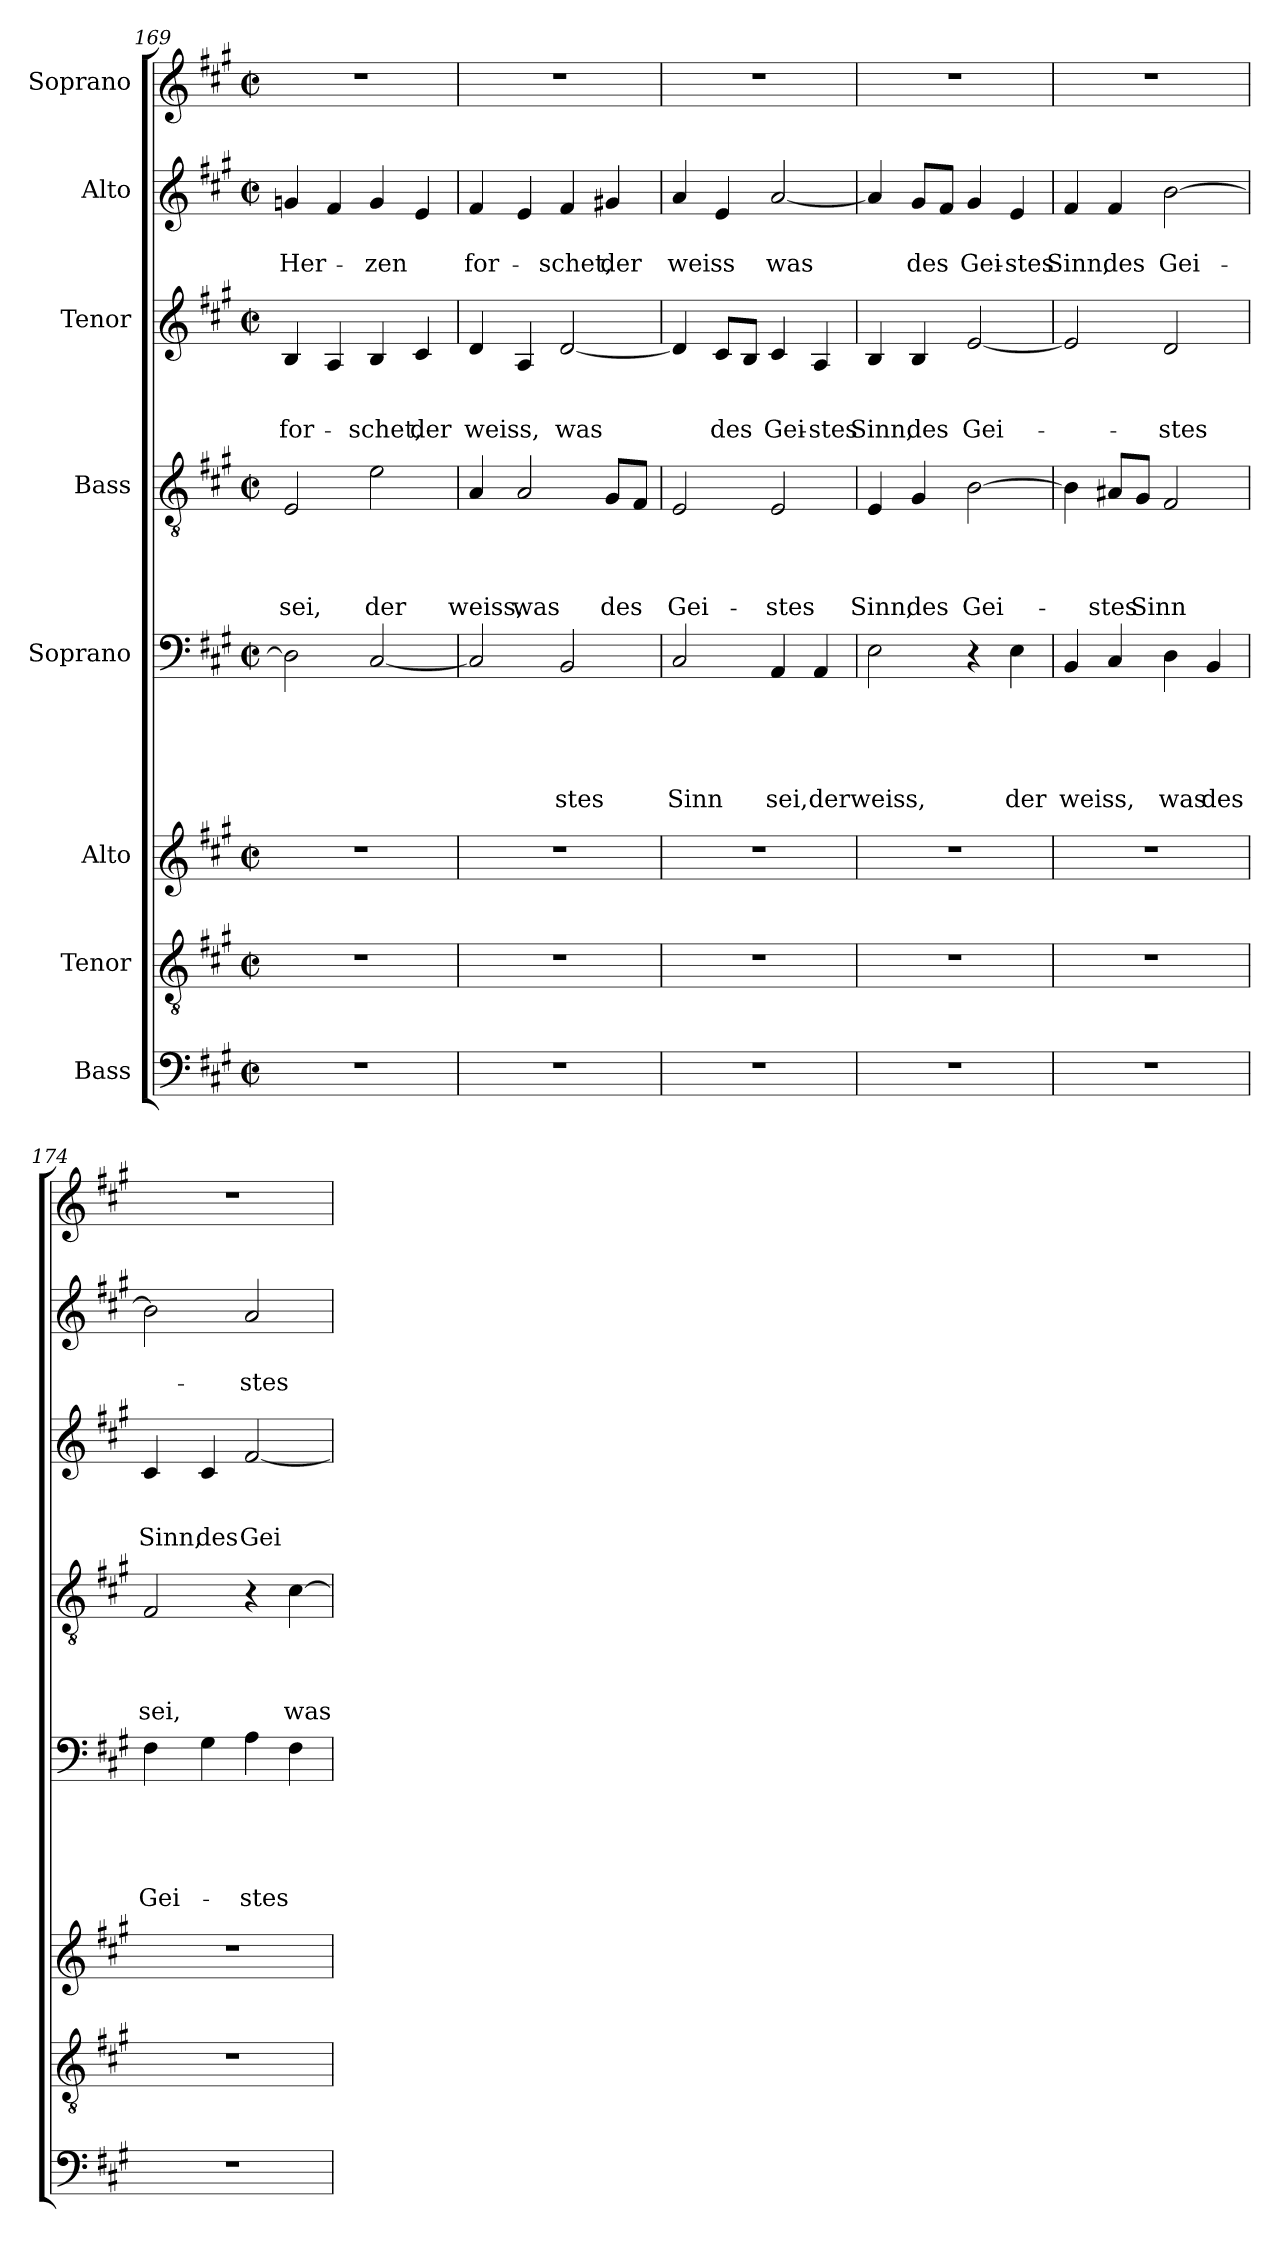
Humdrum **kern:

**kern	**kern	**kern	**kern	**text	**text	**text	**text	**text	**kern	**text	**text	**text	**text	**kern	**text	**text	**text	**kern	**text	**text	**kern
*part8	*part7	*part6	*part5	*part5	*part5	*part5	*part5	*part5	*part4	*part4	*part4	*part4	*part4	*part3	*part3	*part3	*part3	*part2	*part2	*part2	*part1
*staff8	*staff7	*staff6	*staff5	*staff5	*staff5	*staff5	*staff5	*staff5	*staff4	*staff4	*staff4	*staff4	*staff4	*staff3	*staff3	*staff3	*staff3	*staff2	*staff2	*staff2	*staff1
*I"Bass	*I"Tenor	*I"Alto	*I"Soprano	*	*	*	*	*	*I"Bass	*	*	*	*	*I"Tenor	*	*	*	*I"Alto	*	*	*I"Soprano
!!LO:PB:g=z
*clefF4	*clefGv2	*clefG2	*clefF4	*	*	*	*	*	*clefGv2	*	*	*	*	*clefG2	*	*	*	*clefG2	*	*	*clefG2
*k[f#c#g#]	*k[f#c#g#]	*k[f#c#g#]	*k[f#c#g#]	*	*	*	*	*	*k[f#c#g#]	*	*	*	*	*k[f#c#g#]	*	*	*	*k[f#c#g#]	*	*	*k[f#c#g#]
*A:	*A:	*A:	*A:	*	*	*	*	*	*A:	*	*	*	*	*A:	*	*	*	*A:	*	*	*A:
*M2/2	*M2/2	*M2/2	*M2/2	*	*	*	*	*	*M2/2	*	*	*	*	*M2/2	*	*	*	*M2/2	*	*	*M2/2
*met(c|)	*met(c|)	*met(c|)	*met(c|)	*	*	*	*	*	*met(c|)	*	*	*	*	*met(c|)	*	*	*	*met(c|)	*	*	*met(c|)
=169	=169	=169	=169	=169	=169	=169	=169	=169	=169	=169	=169	=169	=169	=169	=169	=169	=169	=169	=169	=169	=169
!	!	!	!	!	!	!	!	!	!	!	!	!	!LO:LY:b	!	!	!	!LO:LY:b	!	!	!LO:LY:b	!
1r	1r	1r	2D\]	.	.	.	.	.	2E/	.	.	.	sei,	4B/	.	.	for-	4gn/	.	Her-	1r
.	.	.	.	.	.	.	.	.	.	.	.	.	.	4A/	.	.	.	4f#/	.	.	.
!	!	!	!	!	!	!	!	!	!	!	!	!	!LO:LY:b	!	!	!	!LO:LY:b	!	!	!LO:LY:b	!
.	.	.	[<2C#/	.	.	.	.	.	2e\	.	.	.	der	4B/	.	.	-schet,	4g/	.	-zen	.
!	!	!	!	!	!	!	!	!	!	!	!	!	!	!	!	!	!LO:LY:b	!	!	!	!
.	.	.	.	.	.	.	.	.	.	.	.	.	.	4c#/	.	.	der	4e/	.	.	.
=170	=170	=170	=170	=170	=170	=170	=170	=170	=170	=170	=170	=170	=170	=170	=170	=170	=170	=170	=170	=170	=170
!	!	!	!	!	!	!	!	!	!	!	!	!	!LO:LY:b	!	!	!	!LO:LY:b	!	!	!LO:LY:b	!
1r	1r	1r	2C#/]	.	.	.	.	.	4A/	.	.	.	weiss,	4d/	.	.	weiss,	4f#/	.	for-	1r
!	!	!	!	!	!	!	!	!	!	!	!	!	!LO:LY:b	!	!	!	!	!	!	!	!
.	.	.	.	.	.	.	.	.	2A/	.	.	.	was	4A/	.	.	.	4e/	.	.	.
!	!	!	!	!	!	!	!	!LO:LY:b	!	!	!	!	!	!	!	!	!LO:LY:b	!	!	!LO:LY:b	!
.	.	.	2BB/	.	.	.	.	-stes	.	.	.	.	.	[<2d/	.	.	was	4f#/	.	-schet,	.
!	!	!	!	!	!	!	!	!	!	!	!	!	!LO:LY:b	!	!	!	!	!	!	!LO:LY:b	!
.	.	.	.	.	.	.	.	.	8G#/L	.	.	.	des	.	.	.	.	4g#X/	.	der	.
.	.	.	.	.	.	.	.	.	8F#/J	.	.	.	.	.	.	.	.	.	.	.	.
=171	=171	=171	=171	=171	=171	=171	=171	=171	=171	=171	=171	=171	=171	=171	=171	=171	=171	=171	=171	=171	=171
!	!	!	!	!	!	!	!	!LO:LY:b	!	!	!	!	!LO:LY:b	!	!	!	!	!	!	!LO:LY:b	!
1r	1r	1r	2C#/	.	.	.	.	Sinn	2E/	.	.	.	Gei-	4d/]	.	.	.	4a/	.	weiss	1r
!	!	!	!	!	!	!	!	!	!	!	!	!	!	!	!	!	!LO:LY:b	!	!	!	!
.	.	.	.	.	.	.	.	.	.	.	.	.	.	8c#/L	.	.	des	4e/	.	.	.
.	.	.	.	.	.	.	.	.	.	.	.	.	.	8B/J	.	.	.	.	.	.	.
!	!	!	!	!	!	!	!	!LO:LY:b	!	!	!	!	!LO:LY:b	!	!	!	!LO:LY:b	!	!	!LO:LY:b	!
.	.	.	4AA/	.	.	.	.	sei,	2E/	.	.	.	-stes	4c#/	.	.	Gei-	[<2a/	.	was	.
!	!	!	!	!	!	!	!	!LO:LY:b	!	!	!	!	!	!	!	!	!LO:LY:b:rj	!	!	!	!
.	.	.	4AA/	.	.	.	.	derweiss,	.	.	.	.	.	4A/	.	.	-stes	.	.	.	.
=172	=172	=172	=172	=172	=172	=172	=172	=172	=172	=172	=172	=172	=172	=172	=172	=172	=172	=172	=172	=172	=172
!	!	!	!	!	!	!	!	!	!	!	!	!	!LO:LY:b	!	!	!	!LO:LY:b	!	!	!	!
1r	1r	1r	2E\	.	.	.	.	.	4E/	.	.	.	Sinn,	4B/	.	.	Sinn,	4a/]	.	.	1r
!	!	!	!	!	!	!	!	!	!	!	!	!	!LO:LY:b	!	!	!	!LO:LY:b	!	!	!LO:LY:b	!
.	.	.	.	.	.	.	.	.	4G#/	.	.	.	des	4B/	.	.	des	8g#/L	.	des	.
.	.	.	.	.	.	.	.	.	.	.	.	.	.	.	.	.	.	8f#/J	.	.	.
!	!	!	!	!	!	!	!	!	!	!	!	!	!LO:LY:b	!	!	!	!LO:LY:b	!	!	!LO:LY:b	!
.	.	.	4r	.	.	.	.	.	[>2B\	.	.	.	Gei-	[<2e/	.	.	Gei-	4g#/	.	Gei-	.
!	!	!	!	!	!	!	!	!LO:LY:b	!	!	!	!	!	!	!	!	!	!	!	!LO:LY:b:rj	!
.	.	.	4E\	.	.	.	.	der	.	.	.	.	.	.	.	.	.	4e/	.	-stes	.
=173	=173	=173	=173	=173	=173	=173	=173	=173	=173	=173	=173	=173	=173	=173	=173	=173	=173	=173	=173	=173	=173
!	!	!	!	!	!	!	!	!LO:LY:b	!	!	!	!	!	!	!	!	!	!	!	!LO:LY:b	!
1r	1r	1r	4BB/	.	.	.	.	weiss,	4B\]	.	.	.	.	2e/]	.	.	.	4f#/	.	Sinn,	1r
!	!	!	!	!	!	!	!	!	!	!	!	!	!LO:LY:b	!	!	!	!	!	!	!LO:LY:b	!
.	.	.	4C#/	.	.	.	.	.	8A#X/L	.	.	.	-stes	.	.	.	.	4f#/	.	des	.
!	!	!	!	!	!	!	!	!	!	!	!	!	!LO:LY:b	!	!	!	!	!	!	!	!
.	.	.	.	.	.	.	.	.	8G#/J	.	.	.	Sinn	.	.	.	.	.	.	.	.
!	!	!	!	!	!	!	!	!LO:LY:b	!	!	!	!	!	!	!	!	!LO:LY:b	!	!	!LO:LY:b	!
.	.	.	4D\	.	.	.	.	was	2F#/	.	.	.	.	2d/	.	.	-stes	[>2b\	.	Gei-	.
!	!	!	!	!	!	!	!	!LO:LY:b	!	!	!	!	!	!	!	!	!	!	!	!	!
.	.	.	4BB/	.	.	.	.	des	.	.	.	.	.	.	.	.	.	.	.	.	.
=174	=174	=174	=174	=174	=174	=174	=174	=174	=174	=174	=174	=174	=174	=174	=174	=174	=174	=174	=174	=174	=174
!	!	!	!	!	!	!	!	!LO:LY:b	!	!	!	!	!LO:LY:b	!	!	!	!LO:LY:b	!	!	!	!
1r	1r	1r	4F#\	.	.	.	.	Gei-	2F#/	.	.	.	sei,	4c#/	.	.	Sinn,	2b\]	.	.	1r
!	!	!	!	!	!	!	!	!	!	!	!	!	!	!	!	!	!LO:LY:b	!	!	!	!
.	.	.	4G#\	.	.	.	.	.	.	.	.	.	.	4c#/	.	.	des	.	.	.	.
!	!	!	!	!	!	!	!	!LO:LY:b	!	!	!	!	!	!	!	!	!LO:LY:b	!	!	!LO:LY:b	!
.	.	.	4A\	.	.	.	.	-stes	4r	.	.	.	.	[<2f#/	.	.	Gei-	2a/	.	-stes	.
!	!	!	!	!	!	!	!	!	!	!	!	!	!LO:LY:b	!	!	!	!	!	!	!	!
.	.	.	4F#\	.	.	.	.	.	[>4c#\	.	.	.	was	.	.	.	.	.	.	.	.
=	=	=	=	=	=	=	=	=	=	=	=	=	=	=	=	=	=	=	=	=	=
*-	*-	*-	*-	*-	*-	*-	*-	*-	*-	*-	*-	*-	*-	*-	*-	*-	*-	*-	*-	*-	*-
